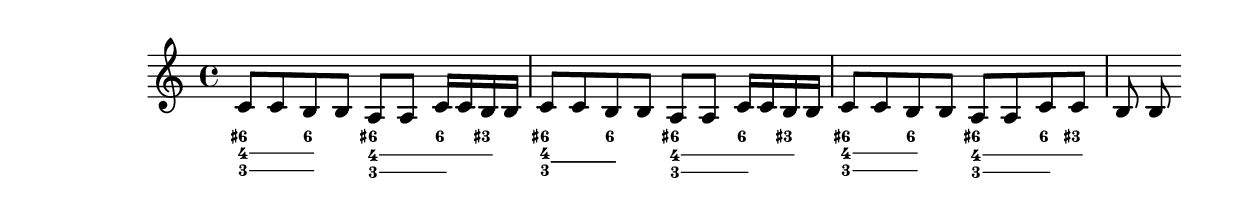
%% DO NOT EDIT this file manually; it is automatically
%% generated from LSR http://lsr.dsi.unimi.it
%% Make any changes in LSR itself, or in Documentation/snippets/new/ ,
%% and then run scripts/auxiliar/makelsr.py
%%
%% This file is in the public domain.
\version "2.12.2"

\header {
  lsrtags = "chords, tweaks-and-overrides"

%% Translation of GIT committish: fa19277d20f8ab0397c560eb0e7b814bd804ecec
  texidoces = "
Allí donde se utilicen líneas extensoras para el bajo cifrado mediante
el establecimiento de @code{useBassFigureExtenders} al valor
verdadero, las parejas de líneas extensoras congruentes se centran
verticalmente si el valor de @code{figuredBassCenterContinuations}
tiene el valor verdadero.

"
  doctitlees = "Centrado vertical de las líneas de bajo cifrado emparejadas"



  texidoc = "
Where figured bass extender lines are being used by setting
@code{useBassFigureExtenders} to true, pairs of congruent figured bass
extender lines are vertically centered if
@code{figuredBassCenterContinuations} is set to true.

"
  doctitle = "Vertically centering paired figured bass extenders"
} % begin verbatim

<<
  \relative c' {
    c8 c b b a a c16 c b b
    c8 c b b a a c16 c b b
    c8 c b b a a c c b b
  }
  \figures {
    \set useBassFigureExtenders = ##t
    <6+ 4 3>4 <6 4 3>8 r
    <6+ 4 3>4 <6 4 3>8 <4 3+>16 r
    \set figuredBassCenterContinuations = ##t
    <6+ 4 3>4 <6 4 3>8 r
    <6+ 4 3>4 <6 4 3>8 <4 3+>16 r
    \set figuredBassCenterContinuations = ##f
    <6+ 4 3>4 <6 4 3>8 r
    <6+ 4 3>4 <6 4 3>8 <4 3+>8
  }
>>

